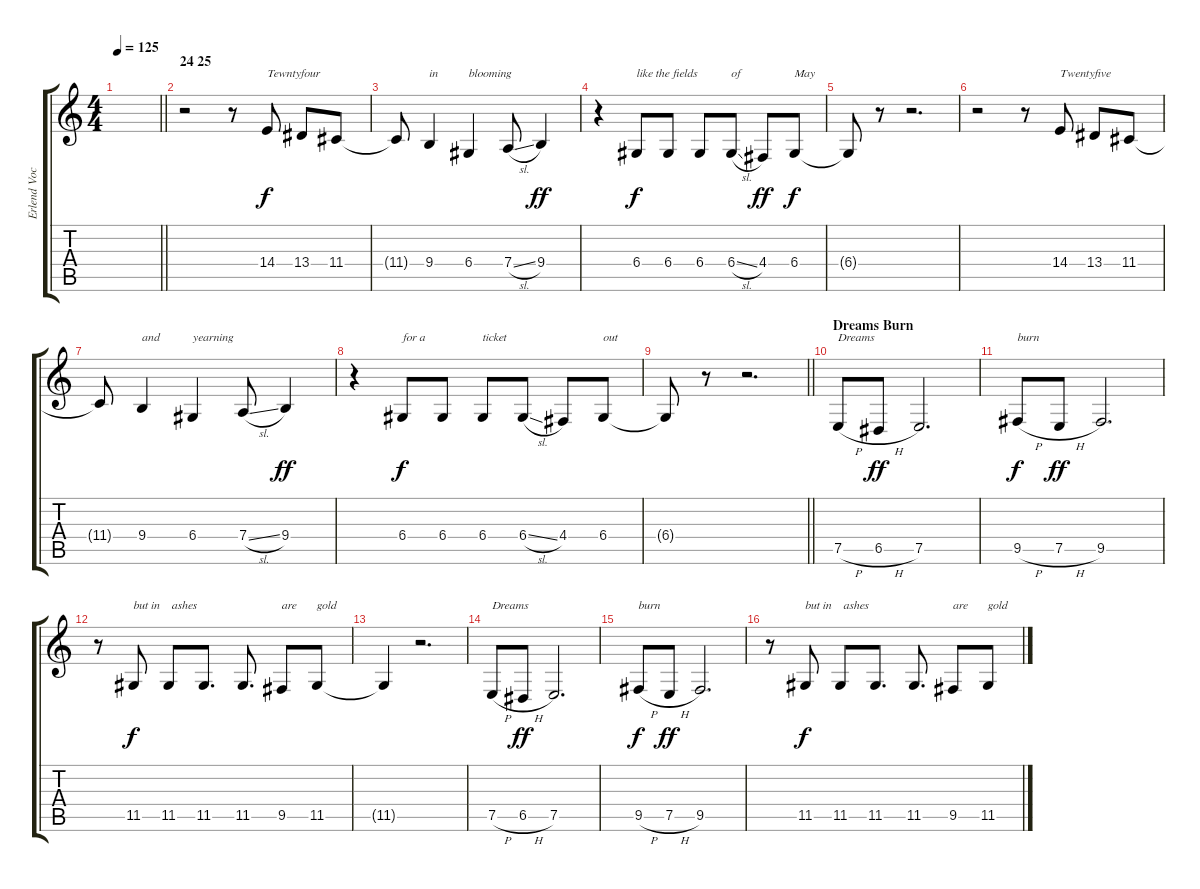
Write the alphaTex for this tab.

\track ("Erlend Vocals" "Erlend Voc") {instrument flute}
\staff {score tabs}
\tuning (E4 B3 G3 D3 A2 E2) {hide}
\ts (4 4)
\tempo 125
\clef g2
\barLineRight lightlight
\ks c
|
\section ("" "24 25")
r.2 r.8 14.4.8{txt "Tewntyfour"} 13.4.8 11.4.8 |
11.4{t}.8 9.4.4{txt "in"} 6.4.4{txt "blooming"} 7.4{sl}.8 9.4.4{dy ff} |
r.4 6.4.8{txt "like the fields" dy f} 6.4.8 6.4.8 6.4{sl}.8{txt "of"} 4.4.8{dy ff} 6.4.8{txt "May" dy f} |
6.4{t}.8 r.8 r.2{d} |
r.2 r.8 14.4.8{txt "Twentyfive"} 13.4.8 11.4.8 |
11.4{t}.8 9.4.4{txt "and"} 6.4.4{txt "yearning"} 7.4{sl}.8 9.4.4{dy ff} |
r.4 6.4.8{txt "for a " dy f} 6.4.8 6.4.8{txt "ticket"} 6.4{sl}.8 4.4.8 6.4.8{txt "out"} |
\barLineRight lightlight
6.4{t}.8 r.8 r.2{d} |
\section ("" "Dreams Burn")
7.5{h}.8{txt "Dreams"} 6.5{h}.8{dy ff} 7.5.2{d} |
9.5{h}.8{txt "burn" dy f} 7.5{h}.8{dy ff} 9.5.2{d} |
r.8 11.5.8{txt "but in    ashes" dy f} 11.5.8 11.5.8{d} 11.5.8{d} 9.5.8{txt "are"} 11.5.8{txt "gold"} |
11.5{t}.4 r.2{d} |
7.5{h}.8{txt "Dreams"} 6.5{h}.8{dy ff} 7.5.2{d} |
9.5{h}.8{txt "burn" dy f} 7.5{h}.8{dy ff} 9.5.2{d} |
r.8 11.5.8{txt "but in    ashes" dy f} 11.5.8 11.5.8{d} 11.5.8{d} 9.5.8{txt "are"} 11.5.8{txt "gold"}
